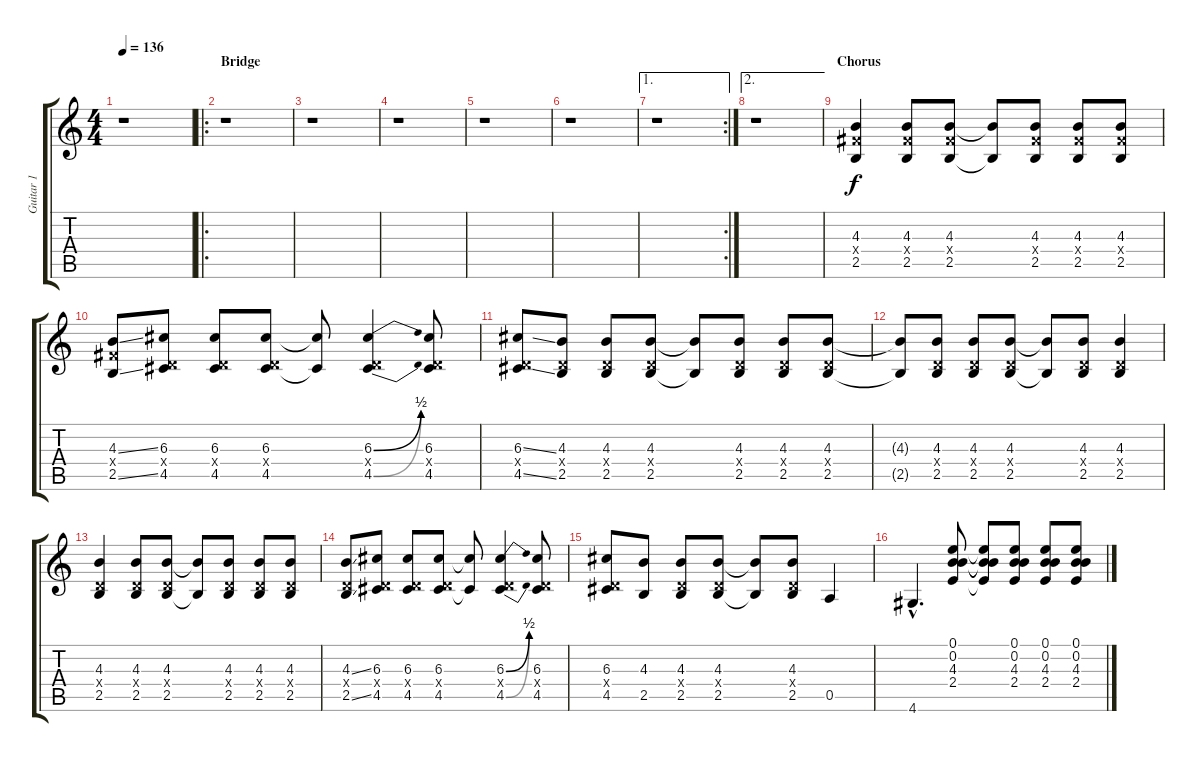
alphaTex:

\track ("Guitar 1" "Guitar 1") {instrument distortionguitar}
\staff {score tabs}
\tuning (E4 B3 G3 D3 A2 E2) {hide}
\ts (4 4)
\tempo 136
\clef g2
\ks c
r.1{dy f} |
\ro
\section ("" "Bridge")
r.1 |
r.1 |
r.1 |
r.1 |
r.1 |
\ae 1
\rc 2
r.1 |
\ae 2
r.1 |
\section ("" "Chorus")
(4.3 4.4{x} 2.5).4 (4.3 4.4{x} 2.5).8 (4.3 4.4{x} 2.5).8 (4.3{t} 2.5{t}).8 (4.3 4.4{x} 2.5).8 (4.3 4.4{x} 2.5).8 (4.3 4.4{x} 2.5).8 |
(4.3{ss} 4.4{x} 2.5{ss}).8 (6.3 0.4{x} 4.5).8 (6.3 0.4{x} 4.5).8 (6.3 0.4{x} 4.5).8 (6.3{t} 4.5{t}).8 (6.3{be (bend 0 0 60 2)} 0.4{x} 4.5{be (bend 0 0 60 2)}).4 (6.3 0.4{x} 4.5).8 |
(6.3{ss} 0.4{x} 4.5{ss}).8 (4.3 0.4{x} 2.5).8 (4.3 0.4{x} 2.5).8 (4.3 0.4{x} 2.5).8 (4.3{t} 2.5{t}).8 (4.3 0.4{x} 2.5).8 (4.3 0.4{x} 2.5).8 (4.3 0.4{x} 2.5).8 |
(4.3{t} 2.5{t}).8 (4.3 0.4{x} 2.5).8 (4.3 0.4{x} 2.5).8 (4.3 0.4{x} 2.5).8 (4.3{t} 2.5{t}).8 (4.3 0.4{x} 2.5).8 (4.3 0.4{x} 2.5).4 |
(4.3 0.4{x} 2.5).4 (4.3 0.4{x} 2.5).8 (4.3 0.4{x} 2.5).8 (4.3{t} 2.5{t}).8 (4.3 0.4{x} 2.5).8 (4.3 0.4{x} 2.5).8 (4.3 0.4{x} 2.5).8 |
(4.3{ss} 0.4{x} 2.5{ss}).8 (6.3 0.4{x} 4.5).8 (6.3 0.4{x} 4.5).8 (6.3 0.4{x} 4.5).8 (6.3{t} 4.5{t}).8 (6.3{be (bend 0 0 60 2)} 0.4{x} 4.5{be (bend 0 0 60 2)}).4 (6.3 0.4{x} 4.5).8 |
(6.3 0.4{x} 4.5).8 (4.3 2.5).8 (4.3 0.4{x} 2.5).8 (4.3 0.4{x} 2.5).8 (4.3{t} 2.5{t}).8 (4.3 0.4{x} 2.5).8 0.5.4 |
4.6{hac}.4{d} (0.1 0.2 4.3 2.4).8 (0.1{t} 0.2{t} 4.3{t} 2.4{t}).8 (0.1 0.2 4.3 2.4).8 (0.1 0.2 4.3 2.4).8 (0.1 0.2 4.3 2.4).8
